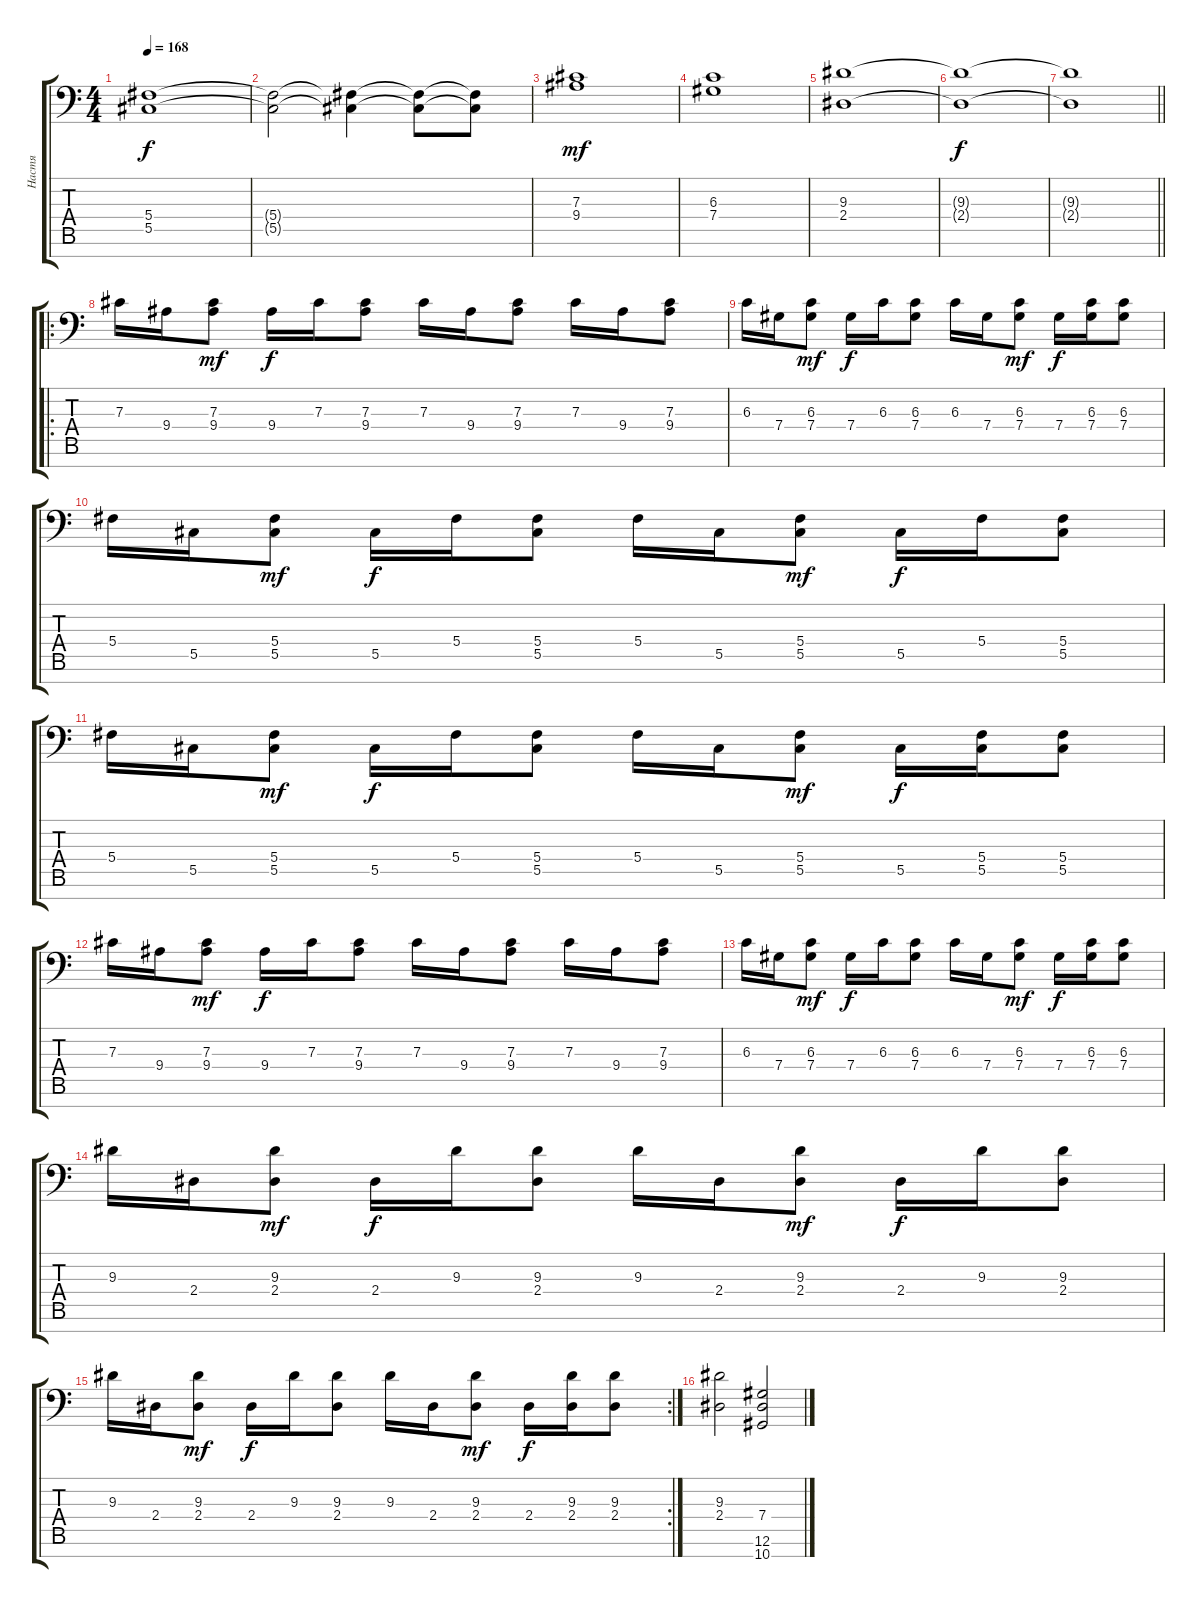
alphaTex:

\track ("Настя" "Настя") {instrument stringensemble1}
\staff {score tabs}
\tuning (Eb4 Bb3 Gb3 Db3 Ab2 Eb2 Bb1) {hide}
\ts (4 4)
\tempo 168
\clef f4
\ks c
(5.4{t} 5.5{t}).1{dy f} |
(5.4{t} 5.5{t}).2 (5.4{t} 5.5{t}).4 (5.4{t} 5.5{t}).8 (5.4{t} 5.5{t}).8 |
(7.3 9.4).1{dy mf} |
(6.3 7.4).1 |
(9.3 2.4).1 |
(9.3{t} 2.4{t}).1{dy f} |
\barLineRight lightlight
(9.3{t} 2.4{t}).1 |
\ro
\section ("" "")
7.3.16 9.4.16 (7.3 9.4).8{dy mf} 9.4.16{dy f} 7.3.16 (7.3 9.4).8 7.3.16 9.4.16 (7.3 9.4).8 7.3.16 9.4.16 (7.3 9.4).8 |
6.3.16 7.4.16 (6.3 7.4).8{dy mf} 7.4.16{dy f} 6.3.16 (6.3 7.4).8 6.3.16 7.4.16 (6.3 7.4).8{dy mf} 7.4.16{dy f} (6.3 7.4).16 (6.3 7.4).8 |
5.4.16 5.5.16 (5.4 5.5).8{dy mf} 5.5.16{dy f} 5.4.16 (5.4 5.5).8 5.4.16 5.5.16 (5.4 5.5).8{dy mf} 5.5.16{dy f} 5.4.16 (5.4 5.5).8 |
5.4.16 5.5.16 (5.4 5.5).8{dy mf} 5.5.16{dy f} 5.4.16 (5.4 5.5).8 5.4.16 5.5.16 (5.4 5.5).8{dy mf} 5.5.16{dy f} (5.4 5.5).16 (5.4 5.5).8 |
7.3.16 9.4.16 (7.3 9.4).8{dy mf} 9.4.16{dy f} 7.3.16 (7.3 9.4).8 7.3.16 9.4.16 (7.3 9.4).8 7.3.16 9.4.16 (7.3 9.4).8 |
6.3.16 7.4.16 (6.3 7.4).8{dy mf} 7.4.16{dy f} 6.3.16 (6.3 7.4).8 6.3.16 7.4.16 (6.3 7.4).8{dy mf} 7.4.16{dy f} (6.3 7.4).16 (6.3 7.4).8 |
9.3.16 2.4.16 (9.3 2.4).8{dy mf} 2.4.16{dy f} 9.3.16 (9.3 2.4).8 9.3.16 2.4.16 (9.3 2.4).8{dy mf} 2.4.16{dy f} 9.3.16 (9.3 2.4).8 |
\rc 2
9.3.16 2.4.16 (9.3 2.4).8{dy mf} 2.4.16{dy f} 9.3.16 (9.3 2.4).8 9.3.16 2.4.16 (9.3 2.4).8{dy mf} 2.4.16{dy f} (9.3 2.4).16 (9.3 2.4).8 |
(9.3 2.4).2 (7.4 12.6 10.7).2
